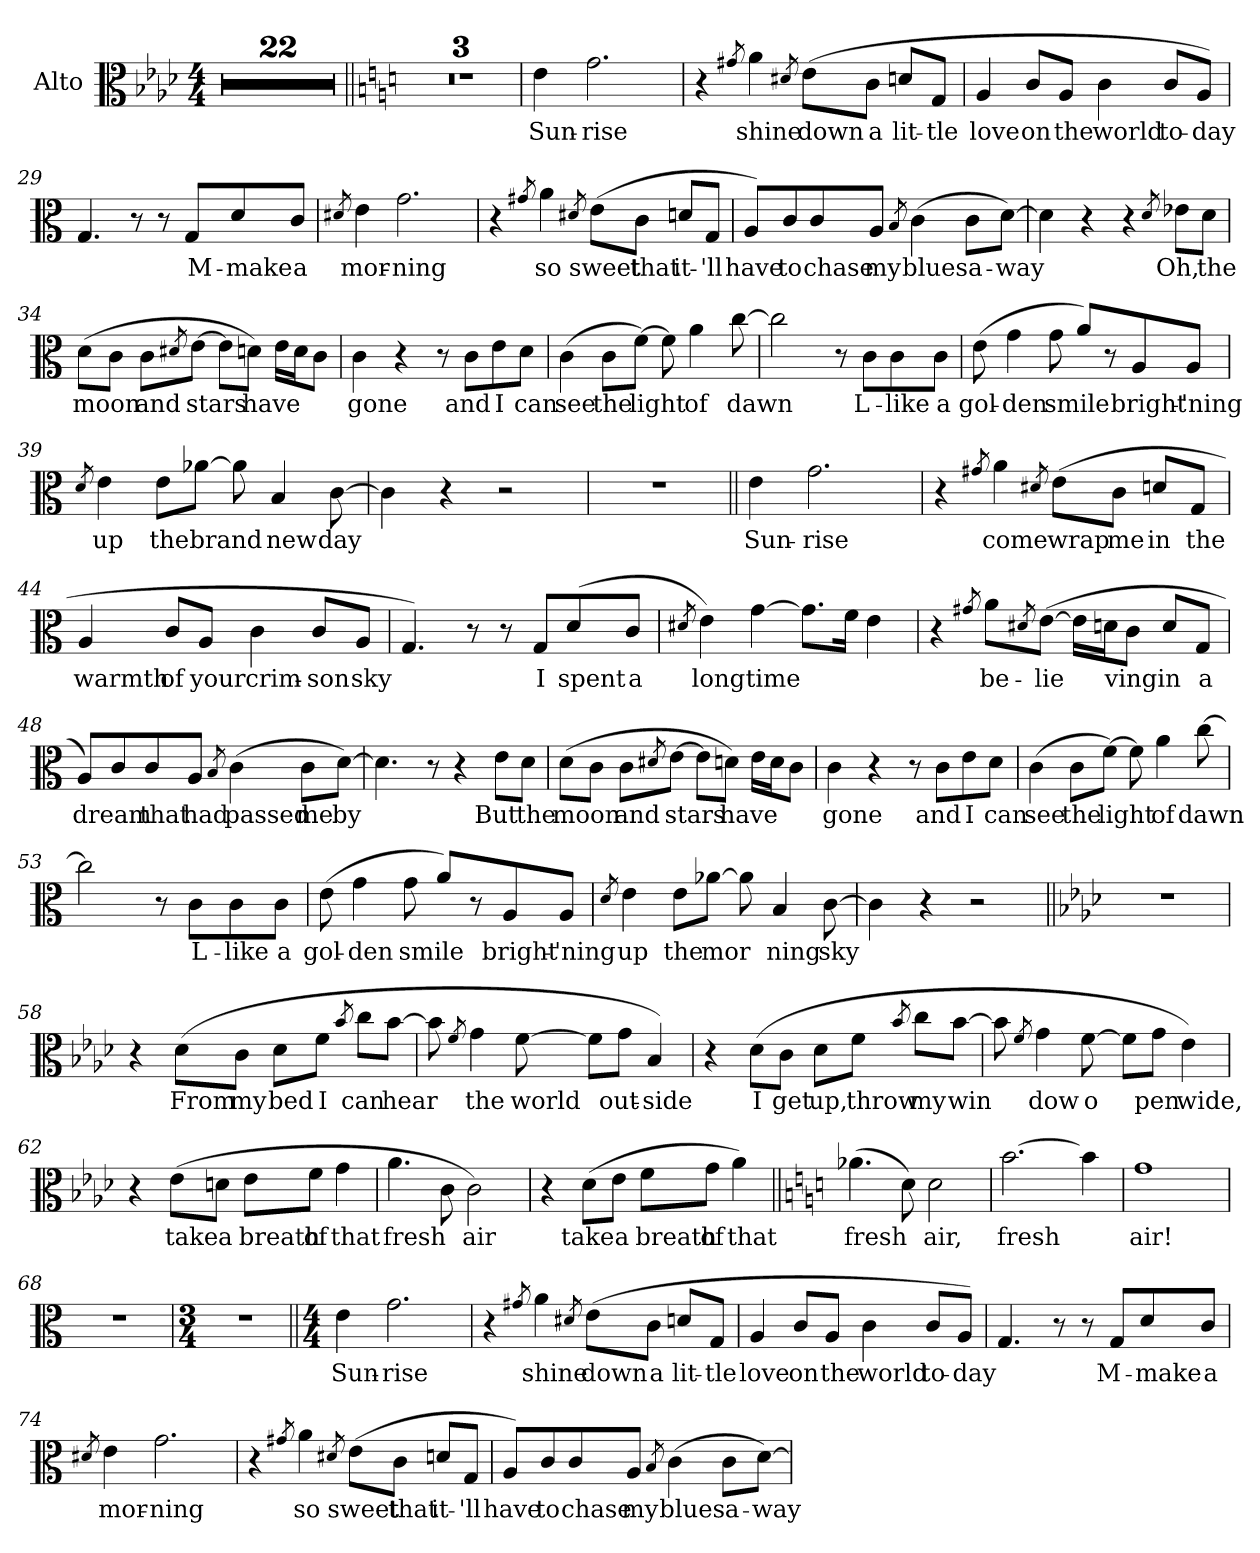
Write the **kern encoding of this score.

**kern	**text
*part1	*part1
*staff1	*staff1
*I"Alto	*
*I'A	*
*clefC3	*
*k[b-e-a-d-]	*
*A-:	*
*M4/4	*
=1	=1
1r	.
=2	=2
1r	.
=3	=3
1r	.
=4	=4
1r	.
=5	=5
1r	.
=6	=6
1r	.
=7	=7
1r	.
=8	=8
1r	.
=9	=9
1r	.
=10	=10
1r	.
=11	=11
1r	.
=12	=12
1r	.
!!LO:LB:g=z
=13	=13
1r	.
=14	=14
1r	.
=15	=15
1r	.
=16	=16
1r	.
=17	=17
1r	.
=18	=18
1r	.
=19	=19
1r	.
=20	=20
1r	.
=21	=21
1r	.
=22	=22
1r	.
=23||	=23||
*k[]	*
*C:	*
1r	.
=24	=24
1r	.
=25	=25
1r	.
!!LO:LB:g=z
=26	=26
!	!LO:LY:b
4e\	Sun-
!	!LO:LY:b
2.g\	-rise
=27	=27
!	!LO:LY:b
4r	,
8qg#X/	.
!	!LO:LY:b
4a\	shine
8qd#X/	.
!	!LO:LY:b
(>8e\L	down
!	!LO:LY:b
8c\J	a
!	!LO:LY:b
8dn/L	lit-
!	!LO:LY:b
8G/J	-tle
=28	=28
!	!LO:LY:b
4A/	love
!	!LO:LY:b
8c/L	on
!	!LO:LY:b
8A/J	the
!	!LO:LY:b
4c\	world
!	!LO:LY:b
8c/L	to-
!	!LO:LY:b
8A/J)	-day
=29	=29
4.G/	.
!	!LO:LY:b
8r	.
8r	.
!	!LO:LY:b
8G/L	M-
!	!LO:LY:b
8d/	-make
!	!LO:LY:b
8c/J	a
!!LO:LB:g=z
=30	=30
8qd#X/	.
!	!LO:LY:b
4e\	mor-
!	!LO:LY:b
2.g\	-ning
=31	=31
!	!LO:LY:b
4r	,
8qg#X/	.
!	!LO:LY:b
4a\	so
8qd#X/	.
!	!LO:LY:b
(>8e\L	sweet
!	!LO:LY:b
8c\J	that
!	!LO:LY:b
8dn/L	it-
!	!LO:LY:b
8G/J	-'ll
=32	=32
!	!LO:LY:b
8A/L)	have
!	!LO:LY:b
8c/	to
!	!LO:LY:b
8c/	chase
!	!LO:LY:b
8A/J	my
8qB/	.
!	!LO:LY:b
(>4c\	blues
!	!LO:LY:b
8c\L	a-
!	!LO:LY:b
[8d\J)	-way
=33	=33
4d\]	.
!	!LO:LY:b
4r	.
4r	.
8qd/	.
!	!LO:LY:b
8e-X\L	Oh,
!	!LO:LY:b
8d\J	the
!!LO:LB:g=z
=34	=34
!	!LO:LY:b
(>8d\L	moon
8c\J	.
!	!LO:LY:b
8c\L	and
8qd#X/	.
!	!LO:LY:b
[8e\J	stars
8e\L]	.
!	!LO:LY:b
8dn\J)	have
16e\LL	.
16d\J	.
8c\J	.
=35	=35
!	!LO:LY:b
4c\	gone
!	!LO:LY:b
4r	,
8r	.
!	!LO:LY:b
8c\L	and
!	!LO:LY:b
8e\	I
!	!LO:LY:b
8d\J	can
=36	=36
!	!LO:LY:b
(>4c\	see
!	!LO:LY:b
8c\L	the
!	!LO:LY:b
[8f\J)	light
8f\]	.
!	!LO:LY:b
4a\	of
!	!LO:LY:b
[8cc\	dawn
=37	=37
2cc\]	.
!	!LO:LY:b
8r	\!
!	!LO:LY:b
8c\L	L-
!	!LO:LY:b
8c\	-like
!	!LO:LY:b
8c\J	a
!!LO:LB:g=z
=38	=38
!	!LO:LY:b
(>8e\	gol-
!	!LO:LY:b
4g\	-den
!	!LO:LY:b
8g\	smile
8a/L)	.
!	!LO:LY:b
8r	,
!	!LO:LY:b
8A/	bright-
!	!LO:LY:b
8A/J	-'ning
=39	=39
8qd/	.
!	!LO:LY:b
4e\	up
!	!LO:LY:b
8e\L	the
!	!LO:LY:b
[8a-X\J	brand
8a-\]	.
!	!LO:LY:b
4B/	new
!	!LO:LY:b
[8c\	day
=40	=40
4c\]	.
!	!LO:LY:b
4r	.
2r	.
=41	=41
1r	.
!!LO:LB:g=z
=42||	=42||
!	!LO:LY:b
4e\	Sun-
!	!LO:LY:b
2.g\	-rise
=43	=43
!	!LO:LY:b
4r	,
8qg#X/	.
!	!LO:LY:b
4a\	come
8qd#X/	.
!	!LO:LY:b
(>8e\L	wrap
!	!LO:LY:b
8c\J	me
!	!LO:LY:b
8dn/L	in
!	!LO:LY:b
8G/J	the
=44	=44
!	!LO:LY:b
4A/	warmth
!	!LO:LY:b
8c/L	of
!	!LO:LY:b
8A/J	your
!	!LO:LY:b
4c\	crim-
!	!LO:LY:b
8c/L	-son
!	!LO:LY:b
8A/J	sky
=45	=45
4.G/)	.
!	!LO:LY:b
8r	.
8r	.
!	!LO:LY:b
8G/L	I
!	!LO:LY:b
(>8d/	spent
!	!LO:LY:b
8c/J	a
!!LO:LB:g=z
=46	=46
8qd#X/	.
!	!LO:LY:b
4e\)	long
!	!LO:LY:b
[4g\	time
8.g\L]	.
16f\Jk	.
4e\	.
=47	=47
!	!LO:LY:b
4r	,
8qg#X/	.
!	!LO:LY:b
8a\L	be-
8qd#X/	.
!	!LO:LY:b
(>[8e\J	-lie
16e\LL]	.
16dn\J	.
!	!LO:LY:b
8c\J	ving
!	!LO:LY:b
8d/L	in
!	!LO:LY:b
8G/J	a
=48	=48
!	!LO:LY:b
8A/L)	dream
8c/	.
!	!LO:LY:b
8c/	that
!	!LO:LY:b
8A/J	had
8qB/	.
!	!LO:LY:b
(>4c\	passed
!	!LO:LY:b
8c\L	me
!	!LO:LY:b
[8d\J)	by
=49	=49
4.d\]	.
!	!LO:LY:b
8r	.
4r	.
!	!LO:LY:b
8e\L	But
!	!LO:LY:b
8d\J	the
!!LO:PB:g=z
=50	=50
!	!LO:LY:b
(>8d\L	moon
8c\J	.
!	!LO:LY:b
8c\L	and
8qd#X/	.
!	!LO:LY:b
[8e\J	stars
8e\L]	.
!	!LO:LY:b
8dn\J)	have
16e\LL	.
16d\J	.
8c\J	.
=51	=51
!	!LO:LY:b
4c\	gone
!	!LO:LY:b
4r	,
8r	.
!	!LO:LY:b
8c\L	and
!	!LO:LY:b
8e\	I
!	!LO:LY:b
8d\J	can
=52	=52
!	!LO:LY:b
(>4c\	see
!	!LO:LY:b
8c\L	the
!	!LO:LY:b
[8f\J)	light
8f\]	.
!	!LO:LY:b
4a\	of
!	!LO:LY:b
[8cc\	dawn
=53	=53
2cc\]	.
!	!LO:LY:b
8r	\!
!	!LO:LY:b
8c\L	L-
!	!LO:LY:b
8c\	-like
!	!LO:LY:b
8c\J	a
!!LO:LB:g=z
=54	=54
!	!LO:LY:b
(>8e\	gol-
!	!LO:LY:b
4g\	-den
!	!LO:LY:b
8g\	smile
8a/L)	.
!	!LO:LY:b
8r	,
!	!LO:LY:b
8A/	bright-
!	!LO:LY:b
8A/J	-'ning
=55	=55
8qd/	.
!	!LO:LY:b
4e\	up
!	!LO:LY:b
8e\L	the
!	!LO:LY:b
[8a-X\J	mor
8a-\]	.
!	!LO:LY:b
4B/	ning
!	!LO:LY:b
[8c\	sky
=56	=56
4c\]	.
!	!LO:LY:b
4r	.
2r	.
=57||	=57||
*k[b-e-a-d-]	*
*A-:	*
1r	.
!!LO:LB:g=z
=58	=58
4r	.
!	!LO:LY:b
(>8d-\L	From
!	!LO:LY:b
8c\J	my
!	!LO:LY:b
8d-\L	bed
!	!LO:LY:b
8f\J	I
8qb-/	.
!	!LO:LY:b
8cc\L	can
!	!LO:LY:b
[8b-\J	hear
=59	=59
8b-\]	.
8qf/	.
!	!LO:LY:b
4g\	the
!	!LO:LY:b
[8f\	world
8f\L]	.
!	!LO:LY:b
8g\J	out-
!	!LO:LY:b
4B-/)	-side
=60	=60
!	!LO:LY:b
4r	,
!	!LO:LY:b
(>8d-\L	I
!	!LO:LY:b
8c\J	get
!	!LO:LY:b
8d-\L	up,
!	!LO:LY:b
8f\J	throw
8qb-/	.
!	!LO:LY:b
8cc\L	my
!	!LO:LY:b
[8b-\J	win
=61	=61
8b-\]	.
8qf/	.
!	!LO:LY:b
4g\	dow
!	!LO:LY:b
[8f\	o
8f\L]	.
!	!LO:LY:b
8g\J	pen
!	!LO:LY:b
4e-\)	wide,
!!LO:LB:g=z
=62	=62
4r	.
!	!LO:LY:b
(>8e-\L	take
!	!LO:LY:b
8dn\J	a
!	!LO:LY:b
8e-\L	breath
!	!LO:LY:b
8f\J	of
!	!LO:LY:b
4g\	that
=63	=63
!	!LO:LY:b
4.a-\	fresh
8c\	.
!	!LO:LY:b
2c\)	air
=64	=64
!	!LO:LY:b
4r	,
!	!LO:LY:b
(>8d-\L	take
!	!LO:LY:b
8e-\J	a
!	!LO:LY:b
8f\L	breath
!	!LO:LY:b
8g\J	of
!	!LO:LY:b
4a-\)	that
=65||	=65||
*k[]	*
*C:	*
!	!LO:LY:b
(>4.a-X\	fresh
8d\)	.
!	!LO:LY:b
2d\	air,
!!LO:LB:g=z
=66	=66
!	!LO:LY:b
[2.b\	fresh
4b\]	.
=67	=67
!	!LO:LY:b
1g	air!
=68	=68
1r	.
=69	=69
*M3/4	*
2.r	.
!!LO:LB:g=z
=70||	=70||
*M4/4	*
!	!LO:LY:b
4e\	Sun-
!	!LO:LY:b
2.g\	-rise
=71	=71
!	!LO:LY:b
4r	,
8qg#X/	.
!	!LO:LY:b
4a\	shine
8qd#X/	.
!	!LO:LY:b
(>8e\L	down
!	!LO:LY:b
8c\J	a
!	!LO:LY:b
8dn/L	lit-
!	!LO:LY:b
8G/J	-tle
=72	=72
!	!LO:LY:b
4A/	love
!	!LO:LY:b
8c/L	on
!	!LO:LY:b
8A/J	the
!	!LO:LY:b
4c\	world
!	!LO:LY:b
8c/L	to-
!	!LO:LY:b
8A/J)	-day
=73	=73
4.G/	.
!	!LO:LY:b
8r	.
8r	.
!	!LO:LY:b
8G/L	M-
!	!LO:LY:b
8d/	-make
!	!LO:LY:b
8c/J	a
!!LO:LB:g=z
=74	=74
8qd#X/	.
!	!LO:LY:b
4e\	mor-
!	!LO:LY:b
2.g\	-ning
=75	=75
!	!LO:LY:b
4r	,
8qg#X/	.
!	!LO:LY:b
4a\	so
8qd#X/	.
!	!LO:LY:b
(>8e\L	sweet
!	!LO:LY:b
8c\J	that
!	!LO:LY:b
8dn/L	it-
!	!LO:LY:b
8G/J	-'ll
=76	=76
!	!LO:LY:b
8A/L)	have
!	!LO:LY:b
8c/	to
!	!LO:LY:b
8c/	chase
!	!LO:LY:b
8A/J	my
8qB/	.
!	!LO:LY:b
(>4c\	blues
!	!LO:LY:b
8c\L	a-
!	!LO:LY:b
[8d\J)	-way
=	=
*-	*-
